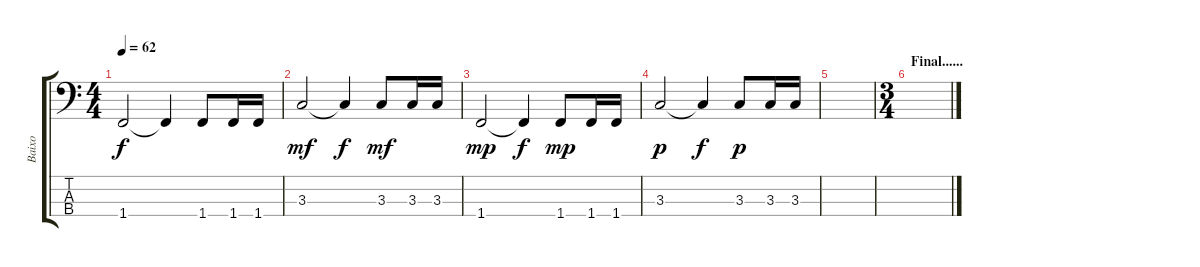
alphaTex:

\track ("Baixo" "Baixo") {instrument electricbassfinger}
\staff {score tabs}
\tuning (G2 D2 A1 E1) {hide}
\ts (4 4)
\tempo 62
\clef f4
\ks c
1.4.2{dy f} 1.4{t}.4 1.4.8 1.4.16 1.4.16 |
3.3.2{dy mf} 3.3{t}.4{dy f} 3.3.8{dy mf} 3.3.16 3.3.16 |
1.4.2{dy mp} 1.4{t}.4{dy f} 1.4.8{dy mp} 1.4.16 1.4.16 |
3.3.2{dy p} 3.3{t}.4{dy f} 3.3.8{dy p} 3.3.16 3.3.16 |
|
\ts (3 4)
\section ("" "Final......")
